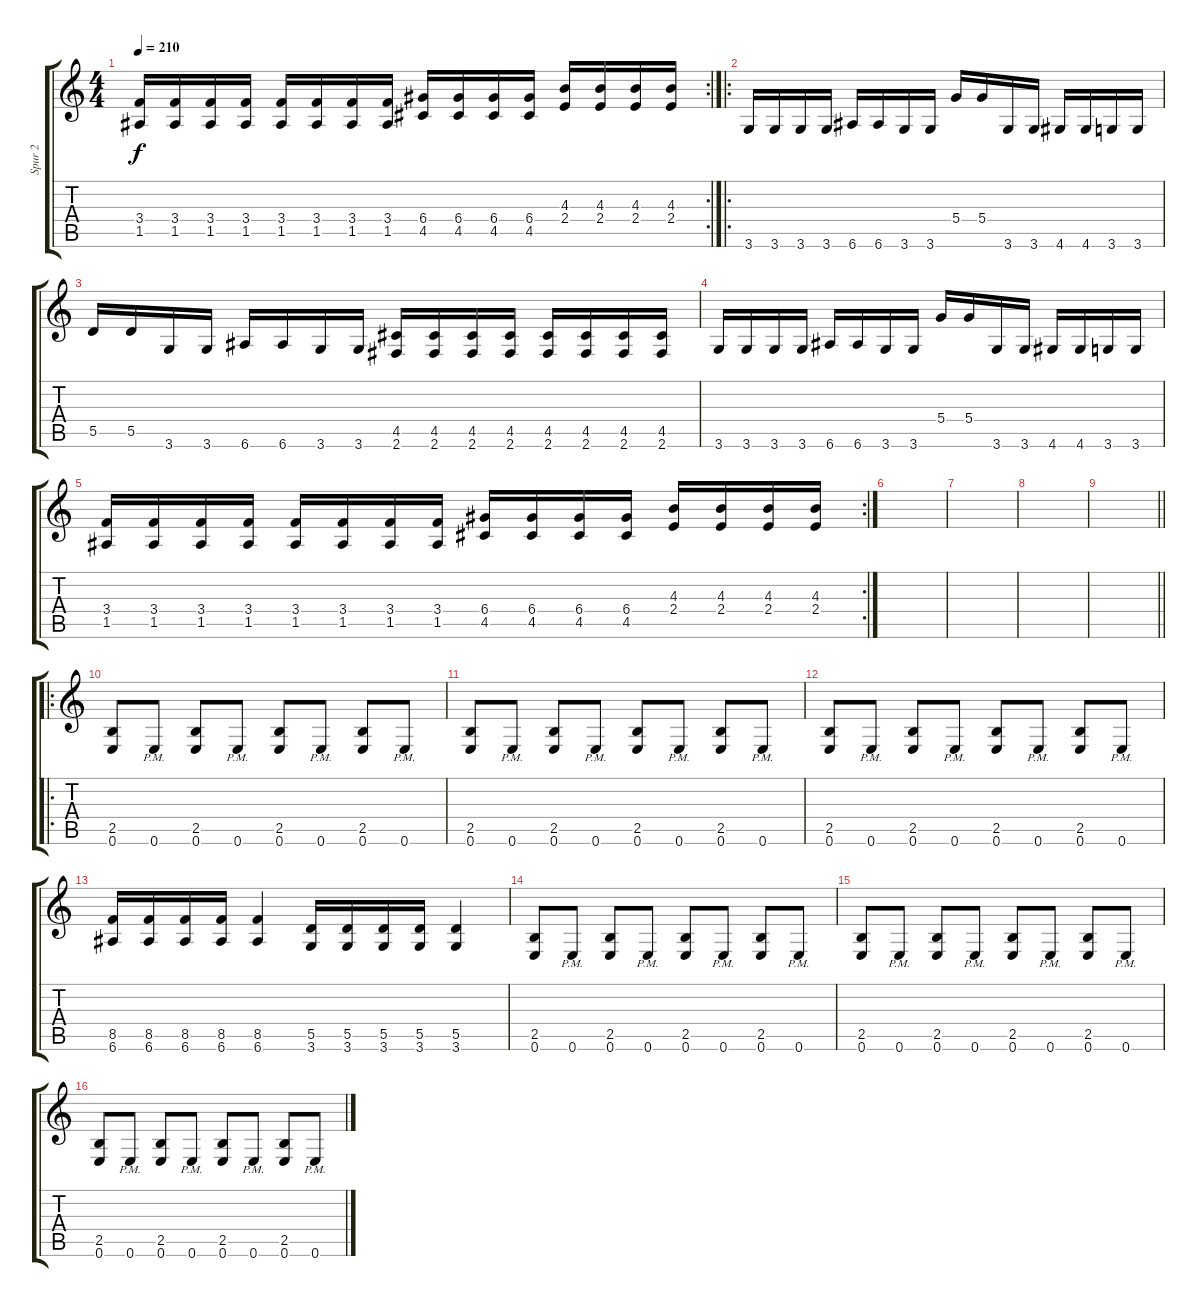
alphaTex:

\track ("Spur 2" "Spur 2") {instrument distortionguitar}
\staff {score tabs}
\tuning (E4 B3 G3 D3 A2 E2) {hide}
\rc 2
\ts (4 4)
\tempo 210
\clef g2
\ks c
(3.4 1.5).16{dy f} (3.4 1.5).16 (3.4 1.5).16 (3.4 1.5).16 (3.4 1.5).16 (3.4 1.5).16 (3.4 1.5).16 (3.4 1.5).16 (6.4 4.5).16 (6.4 4.5).16 (6.4 4.5).16 (6.4 4.5).16 (4.3 2.4).16 (4.3 2.4).16 (4.3 2.4).16 (4.3 2.4).16 |
\ro
3.6.16 3.6.16 3.6.16 3.6.16 6.6.16 6.6.16 3.6.16 3.6.16 5.4.16 5.4.16 3.6.16 3.6.16 4.6.16 4.6.16 3.6.16 3.6.16 |
5.5.16 5.5.16 3.6.16 3.6.16 6.6.16 6.6.16 3.6.16 3.6.16 (4.5 2.6).16 (4.5 2.6).16 (4.5 2.6).16 (4.5 2.6).16 (4.5 2.6).16 (4.5 2.6).16 (4.5 2.6).16 (4.5 2.6).16 |
3.6.16 3.6.16 3.6.16 3.6.16 6.6.16 6.6.16 3.6.16 3.6.16 5.4.16 5.4.16 3.6.16 3.6.16 4.6.16 4.6.16 3.6.16 3.6.16 |
\rc 2
(3.4 1.5).16 (3.4 1.5).16 (3.4 1.5).16 (3.4 1.5).16 (3.4 1.5).16 (3.4 1.5).16 (3.4 1.5).16 (3.4 1.5).16 (6.4 4.5).16 (6.4 4.5).16 (6.4 4.5).16 (6.4 4.5).16 (4.3 2.4).16 (4.3 2.4).16 (4.3 2.4).16 (4.3 2.4).16 |
|
|
|
\barLineRight lightlight
|
\ro
(2.5 0.6).8 0.6{pm}.8 (2.5 0.6).8 0.6{pm}.8 (2.5 0.6).8 0.6{pm}.8 (2.5 0.6).8 0.6{pm}.8 |
(2.5 0.6).8 0.6{pm}.8 (2.5 0.6).8 0.6{pm}.8 (2.5 0.6).8 0.6{pm}.8 (2.5 0.6).8 0.6{pm}.8 |
(2.5 0.6).8 0.6{pm}.8 (2.5 0.6).8 0.6{pm}.8 (2.5 0.6).8 0.6{pm}.8 (2.5 0.6).8 0.6{pm}.8 |
(8.5 6.6).16 (8.5 6.6).16 (8.5 6.6).16 (8.5 6.6).16 (8.5 6.6).4 (5.5 3.6).16 (5.5 3.6).16 (5.5 3.6).16 (5.5 3.6).16 (5.5 3.6).4 |
(2.5 0.6).8 0.6{pm}.8 (2.5 0.6).8 0.6{pm}.8 (2.5 0.6).8 0.6{pm}.8 (2.5 0.6).8 0.6{pm}.8 |
(2.5 0.6).8 0.6{pm}.8 (2.5 0.6).8 0.6{pm}.8 (2.5 0.6).8 0.6{pm}.8 (2.5 0.6).8 0.6{pm}.8 |
(2.5 0.6).8 0.6{pm}.8 (2.5 0.6).8 0.6{pm}.8 (2.5 0.6).8 0.6{pm}.8 (2.5 0.6).8 0.6{pm}.8
